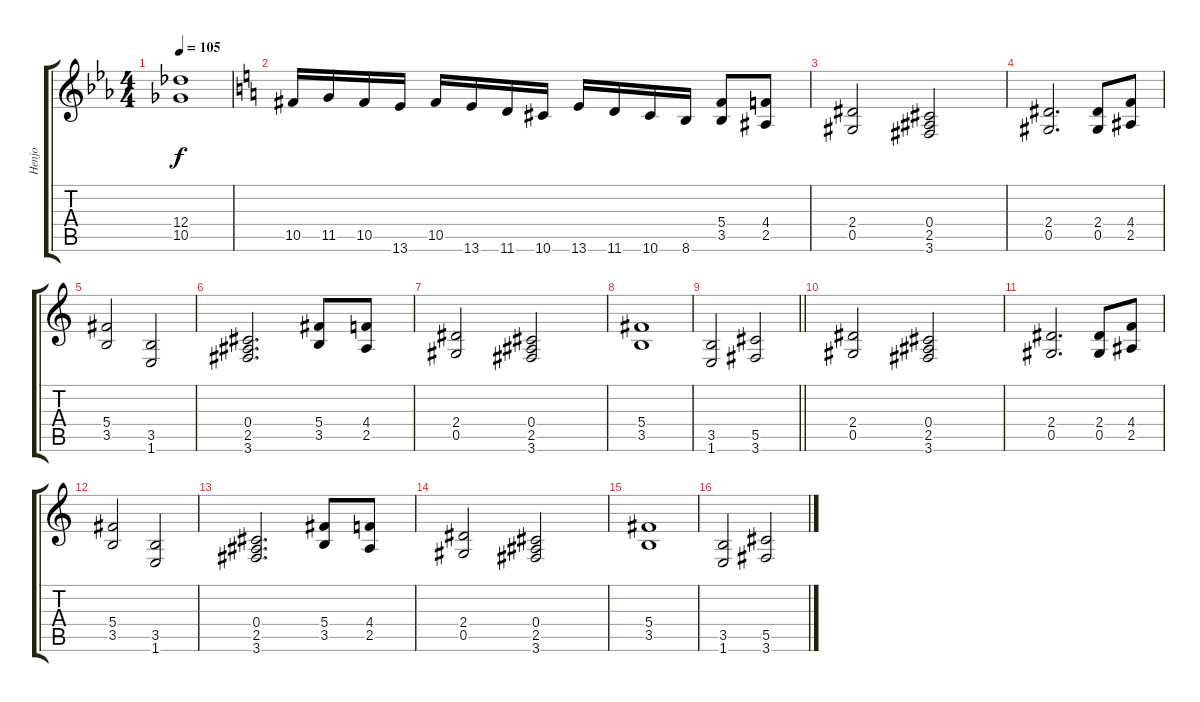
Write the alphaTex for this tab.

\track ("Henjo" "Henjo") {instrument distortionguitar}
\staff {score tabs}
\tuning (Eb4 Bb3 Gb3 Db3 Ab2 Eb2) {hide}
\ts (4 4)
\tempo 105
\clef g2
\ks eb
(12.4 10.5).1{dy f} |
\ks c
10.5.16 11.5.16 10.5.16 13.6.16 10.5.16 13.6.16 11.6.16 10.6.16 13.6.16 11.6.16 10.6.16 8.6.16 (5.4 3.5).8 (4.4 2.5).8 |
(2.4 0.5).2 (0.4 2.5 3.6).2 |
(2.4 0.5).2{d} (2.4 0.5).8 (4.4 2.5).8 |
(5.4 3.5).2 (3.5 1.6).2 |
(0.4 2.5 3.6).2{d} (5.4 3.5).8 (4.4 2.5).8 |
(2.4 0.5).2 (0.4 2.5 3.6).2 |
(5.4 3.5).1 |
\barLineRight lightlight
(3.5 1.6).2 (5.5 3.6).2 |
(2.4 0.5).2 (0.4 2.5 3.6).2 |
(2.4 0.5).2{d} (2.4 0.5).8 (4.4 2.5).8 |
(5.4 3.5).2 (3.5 1.6).2 |
(0.4 2.5 3.6).2{d} (5.4 3.5).8 (4.4 2.5).8 |
(2.4 0.5).2 (0.4 2.5 3.6).2 |
(5.4 3.5).1 |
(3.5 1.6).2 (5.5 3.6).2
